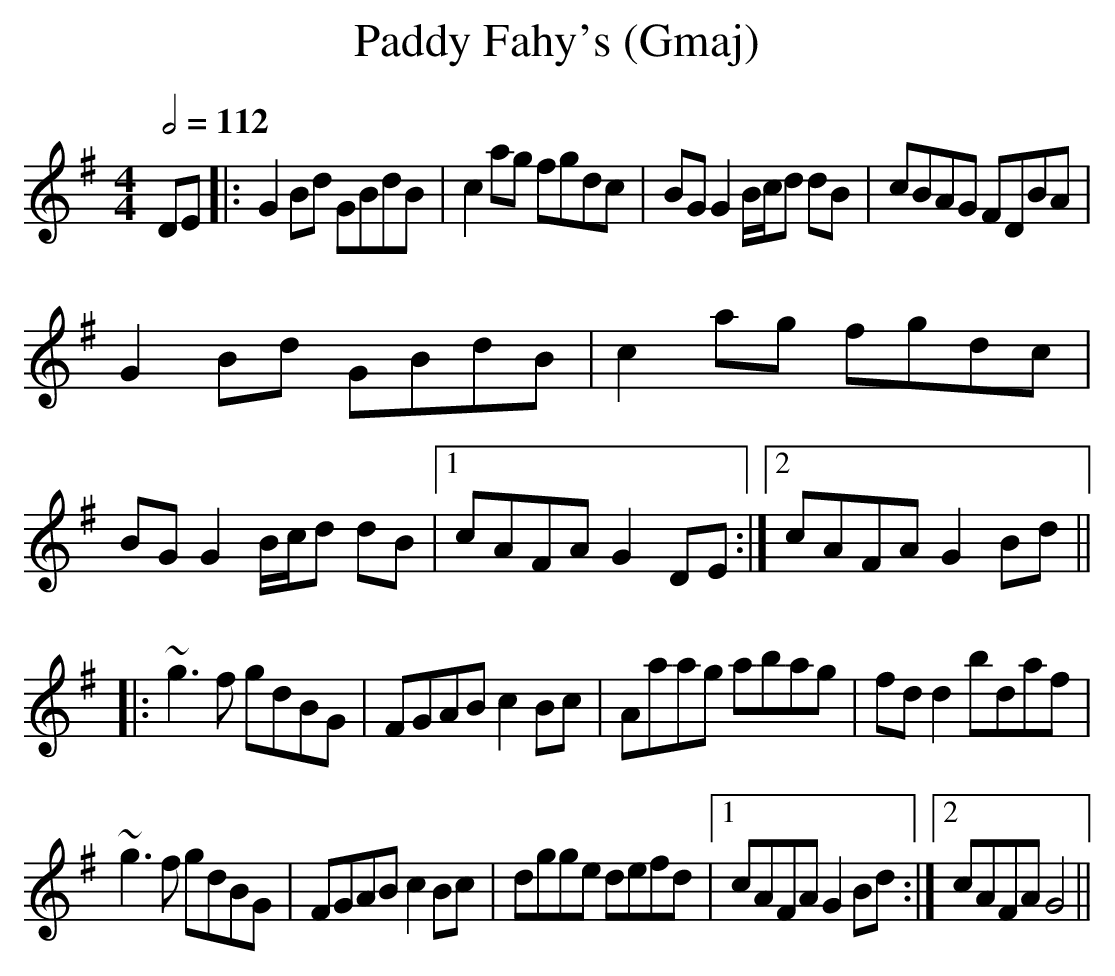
X:1
T:Paddy Fahy's (Gmaj)
Q:1/2=112
M:4/4
L:1/8
K:Gmaj
DE|:G2Bd GBdB|c2ag fgdc|BGG2 B/c/d dB|cBAG FDBA|
G2Bd GBdB|c2ag fgdc|BGG2 B/c/d dB|1cAFA G2DE:|2cAFA G2Bd||
|:~g3f gdBG|FGAB c2Bc|Aaag abag|fdd2 bdaf|
~g3f gdBG|FGAB c2Bc|dgge defd|1cAFA G2Bd:|2cAFA G4||
